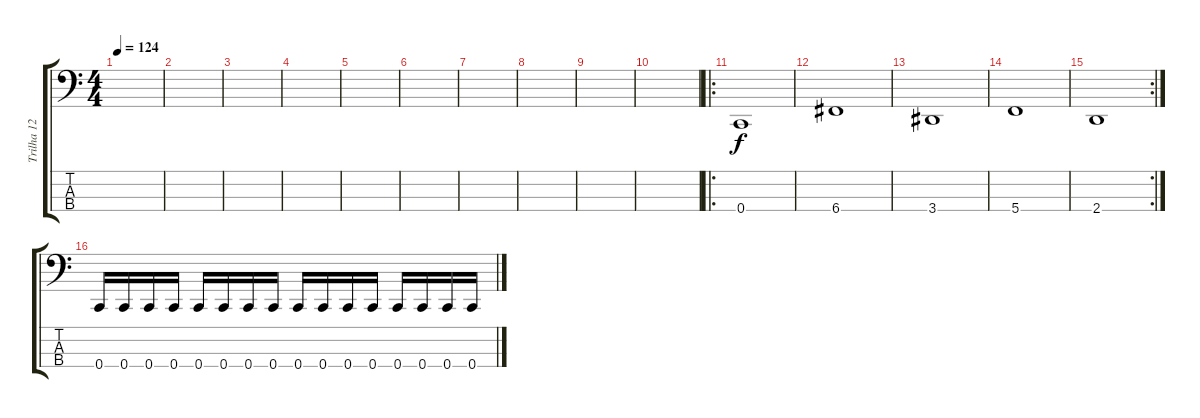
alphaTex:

\track ("Trilha 12" "Trilha 12") {instrument electricbasspick}
\staff {score tabs}
\tuning (F2 C2 G1 C1) {hide}
\ts (4 4)
\tempo 124
\clef f4
\ks c
|
|
|
|
|
|
|
|
|
|
\ro
0.4.1 |
6.4.1 |
3.4.1 |
5.4.1 |
\rc 2
2.4.1 |
0.4.16 0.4.16 0.4.16 0.4.16 0.4.16 0.4.16 0.4.16 0.4.16 0.4.16 0.4.16 0.4.16 0.4.16 0.4.16 0.4.16 0.4.16 0.4.16
